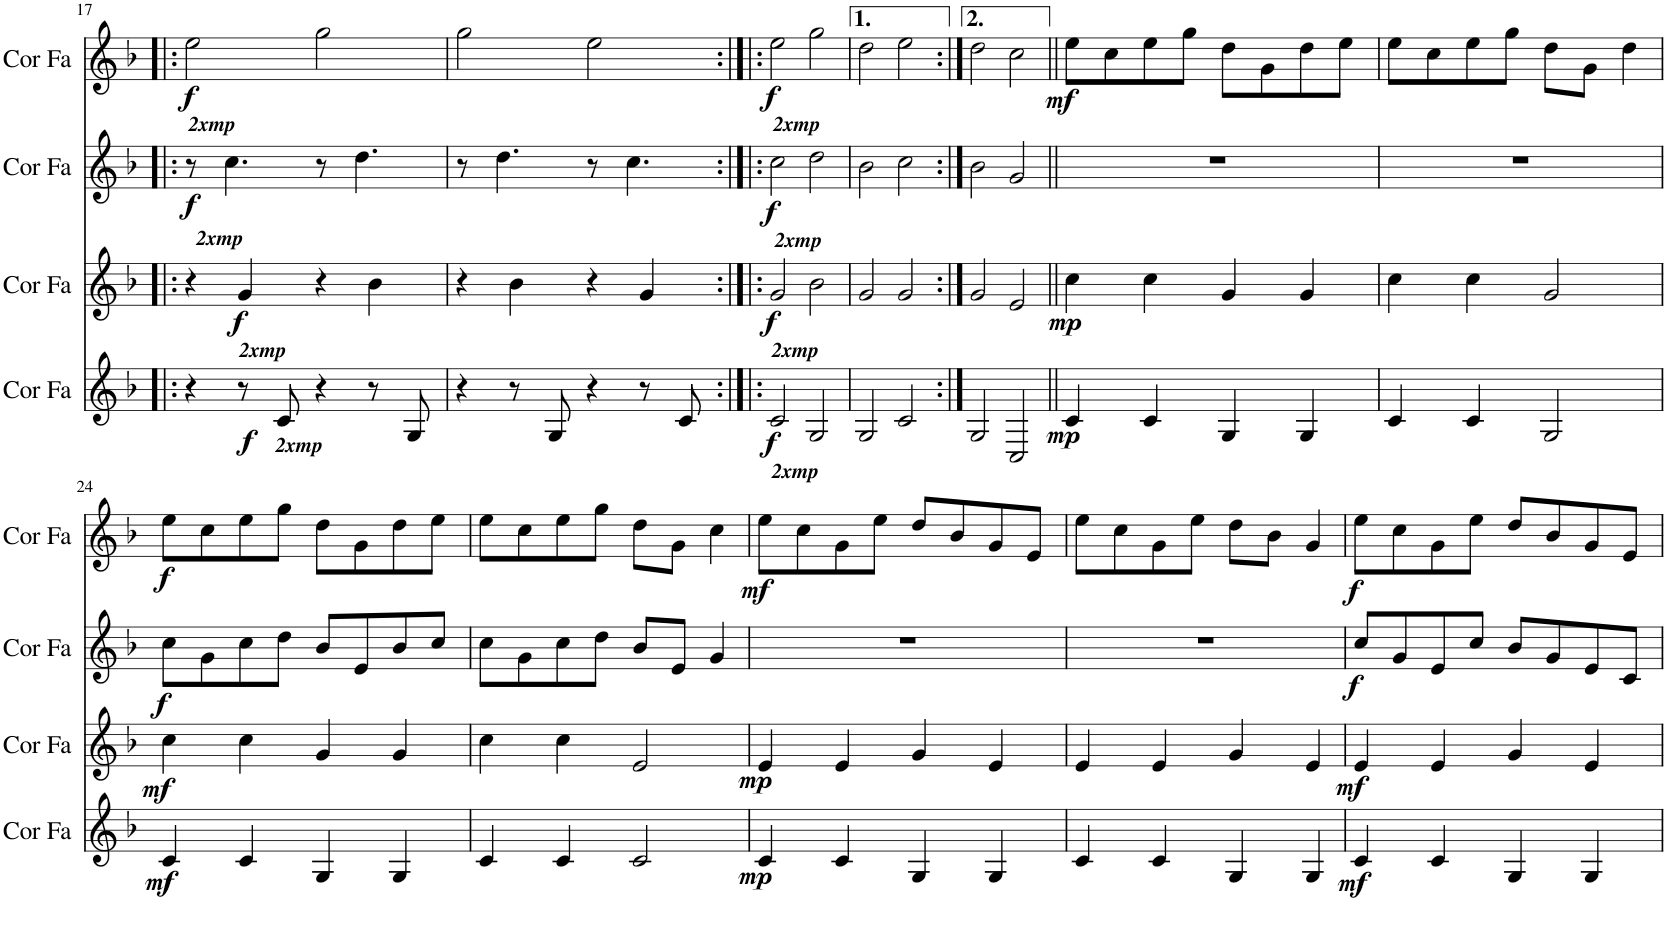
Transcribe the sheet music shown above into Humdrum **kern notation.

**kern	**dynam	**kern	**dynam	**kern	**dynam	**kern	**dynam
*part4	*part4	*part3	*part3	*part2	*part2	*part1	*part1
*staff4	*staff4	*staff3	*staff3	*staff2	*staff2	*staff1	*staff1
*I"Cor en Fa	*	*I"Cor en Fa	*	*I"Cor en Fa	*	*I"Cor en Fa	*
*I'Cor Fa	*	*I'Cor Fa	*	*I'Cor Fa	*	*I'Cor Fa	*
!!LO:PB:g=z
*clefG2	*	*clefG2	*	*clefG2	*	*clefG2	*
*Trd4c7	*	*Trd4c7	*	*Trd4c7	*	*Trd4c7	*
*k[b-]	*	*k[b-]	*	*k[b-]	*	*k[b-]	*
*M4/4	*	*M4/4	*	*M4/4	*	*M4/4	*
=17!|:	=17!|:	=17!|:	=17!|:	=17!|:	=17!|:	=17!|:	=17!|:
!	!	!	!	!LO:TX:a:Bi:t=2xmp	!	!	!
!	!	!LO:TX:a:Bi:t=2xmp	!	!	!	!	!
!	!	!	!	!	!LO:DY:b	!	!LO:DY:b
4r	.	4r	.	8r	f	2ee\	f
.	.	.	.	4.cc\	.	.	.
!LO:TX:a:Bi:t=2xmp	!	!	!	!	!	!	!
!	!LO:DY:b	!	!LO:DY:b	!	!	!	!
8r	f	4g/	f	.	.	.	.
!LO:TX:b:Bi:t=2xmp	!	!	!	!	!	!	!
8c/	.	.	.	.	.	.	.
4r	.	4r	.	8r	.	2gg\	.
.	.	.	.	4.dd\	.	.	.
8r	.	4b-\	.	.	.	.	.
8G/	.	.	.	.	.	.	.
=18	=18	=18	=18	=18	=18	=18	=18
4r	.	4r	.	8r	.	2gg\	.
.	.	.	.	4.dd\	.	.	.
8r	.	4b-\	.	.	.	.	.
8G/	.	.	.	.	.	.	.
4r	.	4r	.	8r	.	2ee\	.
.	.	.	.	4.cc\	.	.	.
8r	.	4g/	.	.	.	.	.
8c/	.	.	.	.	.	.	.
=19:|!|:	=19:|!|:	=19:|!|:	=19:|!|:	=19:|!|:	=19:|!|:	=19:|!|:	=19:|!|:
!	!	!	!	!LO:TX:a:Bi:t=2xmp	!	!	!
!	!	!LO:TX:a:Bi:t=2xmp	!	!	!	!	!
!LO:TX:a:Bi:t=2xmp	!	!	!	!	!	!	!
!LO:TX:b:Bi:t=2xmp	!	!	!	!	!	!	!
!	!LO:DY:b	!	!LO:DY:b	!	!LO:DY:b	!	!LO:DY:b
2c/	f	2g/	f	2cc\	f	2ee\	f
2G/	.	2b-\	.	2dd\	.	2gg\	.
=20	=20	=20	=20	=20	=20	=20	=20
2G/	.	2g/	.	2b-\	.	2dd\	.
2c/	.	2g/	.	2cc\	.	2ee\	.
=21:|!	=21:|!	=21:|!	=21:|!	=21:|!	=21:|!	=21:|!	=21:|!
2G/	.	2g/	.	2b-\	.	2dd\	.
2C/	.	2e/	.	2g/	.	2cc\	.
=22||	=22||	=22||	=22||	=22||	=22||	=22||	=22||
!	!LO:DY:b	!	!LO:DY:b	!	!	!	!LO:DY:b
4c/	mp	4cc\	mp	1r	.	8ee\L	mf
.	.	.	.	.	.	8cc\	.
4c/	.	4cc\	.	.	.	8ee\	.
.	.	.	.	.	.	8gg\J	.
4G/	.	4g/	.	.	.	8dd\L	.
.	.	.	.	.	.	8g\	.
4G/	.	4g/	.	.	.	8dd\	.
.	.	.	.	.	.	8ee\J	.
=23	=23	=23	=23	=23	=23	=23	=23
4c/	.	4cc\	.	1r	.	8ee\L	.
.	.	.	.	.	.	8cc\	.
4c/	.	4cc\	.	.	.	8ee\	.
.	.	.	.	.	.	8gg\J	.
2G/	.	2g/	.	.	.	8dd\L	.
.	.	.	.	.	.	8g\J	.
.	.	.	.	.	.	4dd\	.
!!LO:LB:g=z
=24	=24	=24	=24	=24	=24	=24	=24
!	!LO:DY:b	!	!LO:DY:b	!	!LO:DY:b	!	!LO:DY:b
4c/	mf	4cc\	mf	8cc\L	f	8ee\L	f
.	.	.	.	8g\	.	8cc\	.
4c/	.	4cc\	.	8cc\	.	8ee\	.
.	.	.	.	8dd\J	.	8gg\J	.
4G/	.	4g/	.	8b-/L	.	8dd\L	.
.	.	.	.	8e/	.	8g\	.
4G/	.	4g/	.	8b-/	.	8dd\	.
.	.	.	.	8cc/J	.	8ee\J	.
=25	=25	=25	=25	=25	=25	=25	=25
4c/	.	4cc\	.	8cc\L	.	8ee\L	.
.	.	.	.	8g\	.	8cc\	.
4c/	.	4cc\	.	8cc\	.	8ee\	.
.	.	.	.	8dd\J	.	8gg\J	.
2c/	.	2e/	.	8b-/L	.	8dd\L	.
.	.	.	.	8e/J	.	8g\J	.
.	.	.	.	4g/	.	4cc\	.
=26	=26	=26	=26	=26	=26	=26	=26
!	!LO:DY:b	!	!LO:DY:b	!	!	!	!LO:DY:b
4c/	mp	4e/	mp	1r	.	8ee\L	mf
.	.	.	.	.	.	8cc\	.
4c/	.	4e/	.	.	.	8g\	.
.	.	.	.	.	.	8ee\J	.
4G/	.	4g/	.	.	.	8dd/L	.
.	.	.	.	.	.	8b-/	.
4G/	.	4e/	.	.	.	8g/	.
.	.	.	.	.	.	8e/J	.
=27	=27	=27	=27	=27	=27	=27	=27
4c/	.	4e/	.	1r	.	8ee\L	.
.	.	.	.	.	.	8cc\	.
4c/	.	4e/	.	.	.	8g\	.
.	.	.	.	.	.	8ee\J	.
4G/	.	4g/	.	.	.	8dd\L	.
.	.	.	.	.	.	8b-\J	.
4G/	.	4e/	.	.	.	4g/	.
=28	=28	=28	=28	=28	=28	=28	=28
!	!LO:DY:b	!	!LO:DY:b	!	!LO:DY:b	!	!LO:DY:b
4c/	mf	4e/	mf	8cc/L	f	8ee\L	f
.	.	.	.	8g/	.	8cc\	.
4c/	.	4e/	.	8e/	.	8g\	.
.	.	.	.	8cc/J	.	8ee\J	.
4G/	.	4g/	.	8b-/L	.	8dd/L	.
.	.	.	.	8g/	.	8b-/	.
4G/	.	4e/	.	8e/	.	8g/	.
.	.	.	.	8c/J	.	8e/J	.
=	=	=	=	=	=	=	=
*-	*-	*-	*-	*-	*-	*-	*-
